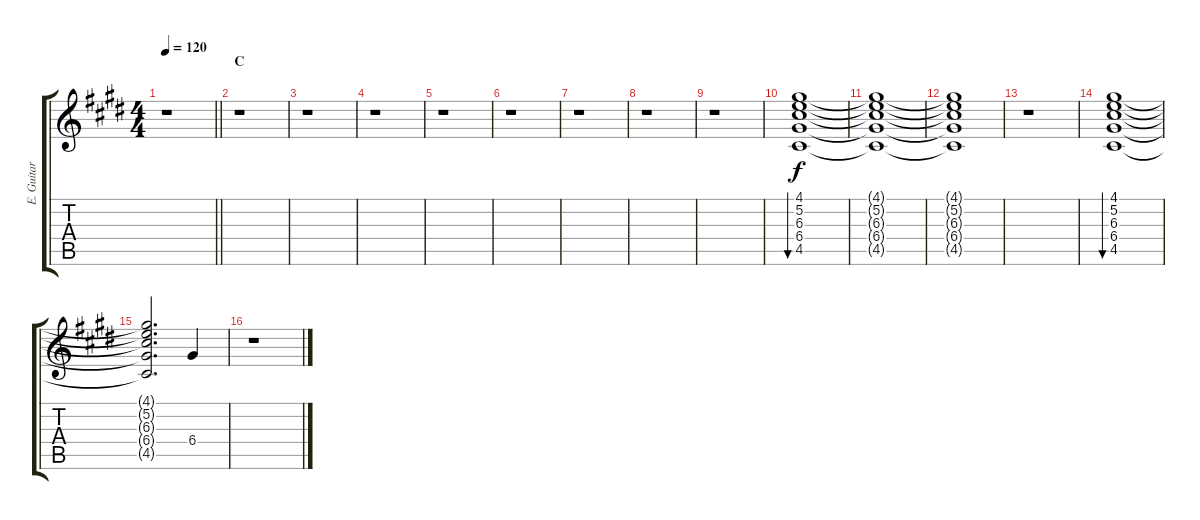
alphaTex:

\track ("E. Guitar II" "E. Guitar ") {instrument electricguitarclean}
\staff {score tabs}
\tuning (E4 B3 G3 D3 A2 E2) {hide}
\ts (4 4)
\tempo 120
\clef g2
\barLineRight lightlight
\ks e
r.1{dy f} |
\section ("" "C")
r.1 |
r.1 |
r.1 |
r.1 |
r.1 |
r.1 |
r.1 |
r.1 |
(4.1 5.2 6.3 6.4 4.5).1{bu 240} |
(4.1{t} 5.2{t} 6.3{t} 6.4{t} 4.5{t}).1 |
(4.1{t} 5.2{t} 6.3{t} 6.4{t} 4.5{t}).1 |
r.1 |
(4.1 5.2 6.3 6.4 4.5).1{bu 240} |
(4.1{t} 5.2{t} 6.3{t} 6.4{t} 4.5{t}).2{d} 6.4.4 |
r.1
